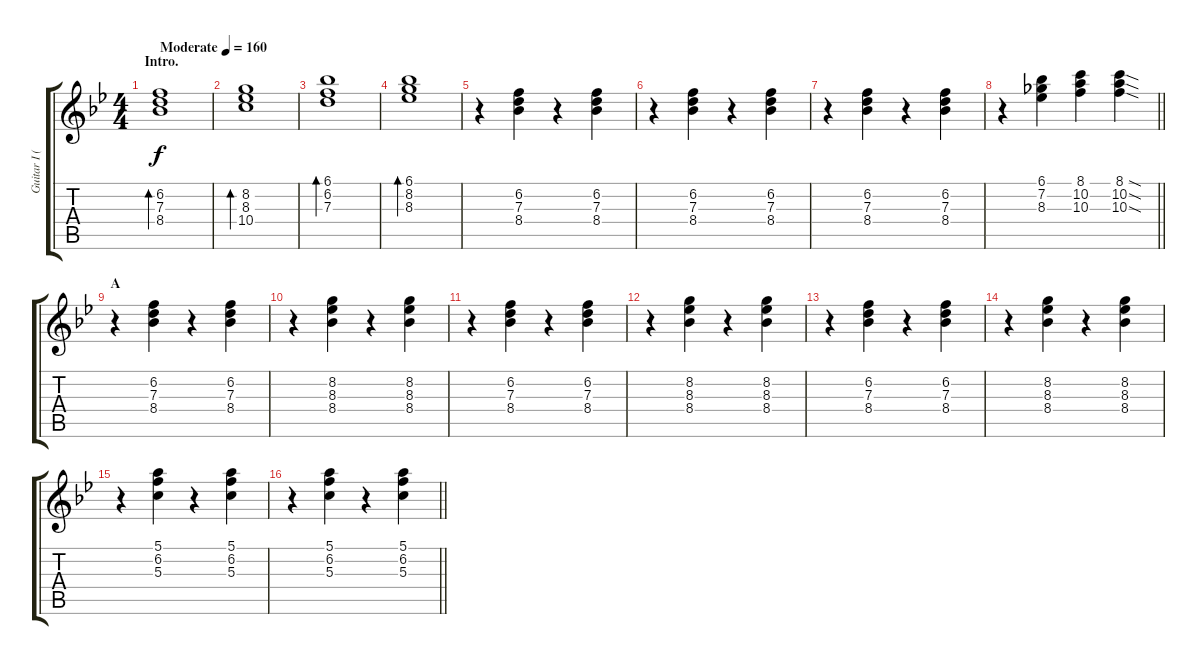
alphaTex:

\track ("Guitar I (Hirasawa Yui)" "Guitar I (") {instrument electricguitarclean}
\staff {score tabs}
\tuning (E4 B3 G3 D3 A2 E2) {hide}
\ts (4 4)
\section ("" "Intro.")
\tempo (160 "Moderate")
\clef g2
\ks bb
(6.2 7.3 8.4).1{bd 240 dy f instrument electricguitarclean} |
(8.2 8.3 10.4).1{bd 240} |
(6.1 6.2 7.3).1{bd 240} |
(6.1 8.2 8.3).1{bd 240} |
r.4 (6.2 7.3 8.4).4 r.4 (6.2 7.3 8.4).4 |
r.4 (6.2 7.3 8.4).4 r.4 (6.2 7.3 8.4).4 |
r.4 (6.2 7.3 8.4).4 r.4 (6.2 7.3 8.4).4 |
\barLineRight lightlight
r.4 (6.1 7.2 8.3).4 (8.1 10.2 10.3).4 (8.1{sod} 10.2{sod} 10.3{sod}).4 |
\section ("" "A")
r.4 (6.2 7.3 8.4).4 r.4 (6.2 7.3 8.4).4 |
r.4 (8.2 8.3 8.4).4 r.4 (8.2 8.3 8.4).4 |
r.4 (6.2 7.3 8.4).4 r.4 (6.2 7.3 8.4).4 |
r.4 (8.2 8.3 8.4).4 r.4 (8.2 8.3 8.4).4 |
r.4 (6.2 7.3 8.4).4 r.4 (6.2 7.3 8.4).4 |
r.4 (8.2 8.3 8.4).4 r.4 (8.2 8.3 8.4).4 |
r.4 (5.1 6.2 5.3).4 r.4 (5.1 6.2 5.3).4 |
\barLineRight lightlight
r.4 (5.1 6.2 5.3).4 r.4 (5.1 6.2 5.3).4
